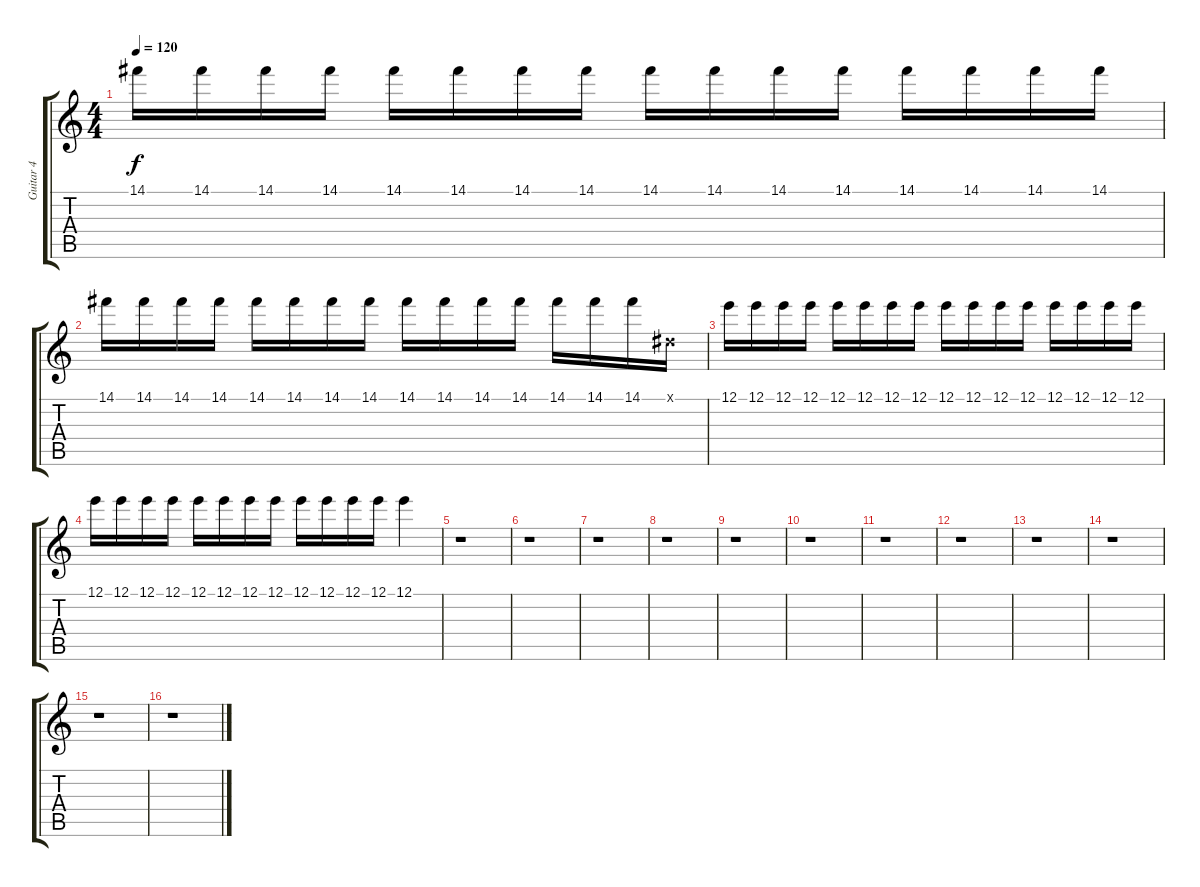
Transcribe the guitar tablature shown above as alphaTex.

\track ("Guitar 4" "Guitar 4") {instrument distortionguitar}
\staff {score tabs}
\tuning (E4 B3 G3 D3 A2 E2) {hide}
\ts (4 4)
\tempo 120
\clef g2
\ks c
14.1.16{dy f} 14.1.16 14.1.16 14.1.16 14.1.16 14.1.16 14.1.16 14.1.16 14.1.16 14.1.16 14.1.16 14.1.16 14.1.16 14.1.16 14.1.16 14.1.16 |
14.1.16 14.1.16 14.1.16 14.1.16 14.1.16 14.1.16 14.1.16 14.1.16 14.1.16 14.1.16 14.1.16 14.1.16 14.1.16 14.1.16 14.1.16 -1.1{x}.16 |
12.1.16 12.1.16 12.1.16 12.1.16 12.1.16 12.1.16 12.1.16 12.1.16 12.1.16 12.1.16 12.1.16 12.1.16 12.1.16 12.1.16 12.1.16 12.1.16 |
12.1.16 12.1.16 12.1.16 12.1.16 12.1.16 12.1.16 12.1.16 12.1.16 12.1.16 12.1.16 12.1.16 12.1.16 12.1.4 |
r.1 |
r.1 |
r.1 |
r.1 |
r.1 |
r.1 |
r.1 |
r.1 |
r.1 |
r.1 |
r.1 |
r.1
